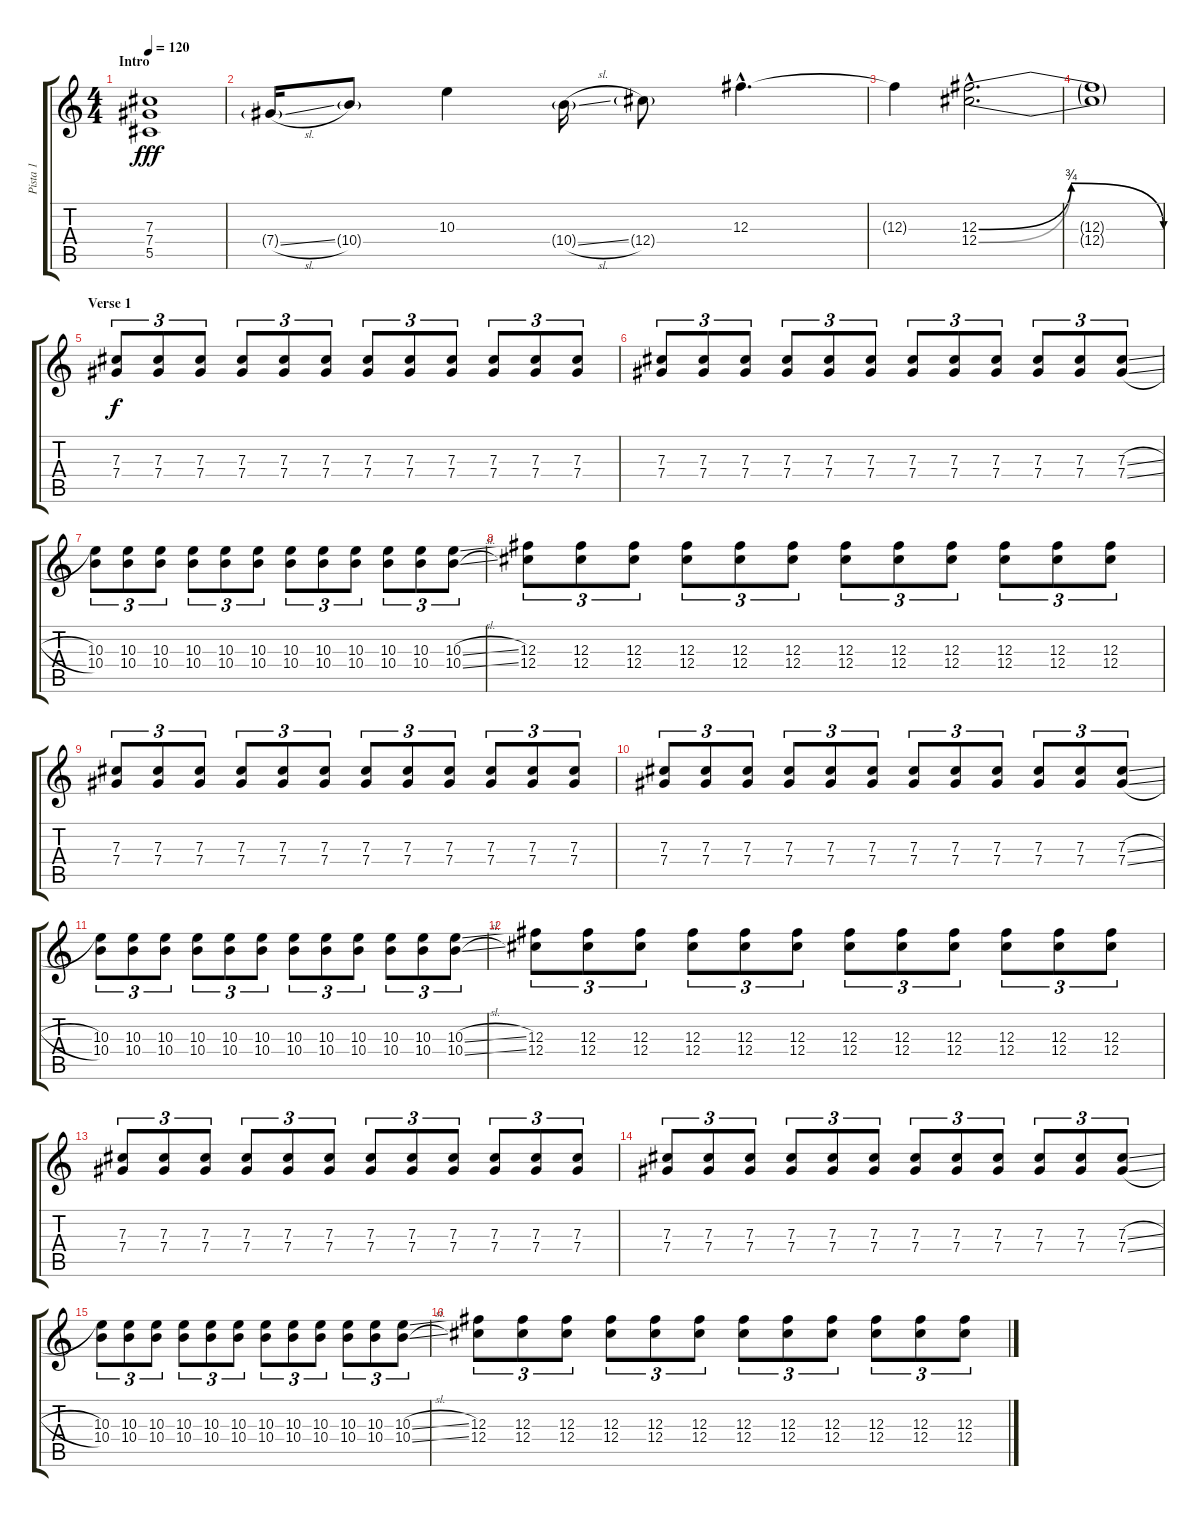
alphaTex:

\track ("Pista 1" "Pista 1") {instrument distortionguitar}
\staff {score tabs}
\tuning (Eb4 Bb3 Gb3 Db3 Ab2 Db2) {hide}
\ts (4 4)
\section ("" "Intro")
\tempo 120
\clef g2
\ks c
(7.3 7.4 5.5).1{dy fff instrument distortionguitar} |
7.4{sl g}.16 10.4{g}.8 10.3.4 10.4{sl g}.16 12.4{g}.8 12.3{hac}.4{d} |
12.3{t}.4 (12.3{be (bendrelease 0 0 30 3 50 3 60 0) hac} 12.4{be (bendrelease 0 0 30 3 50 3 60 0) hac}).2{d} |
(12.3{t} 12.4{t}).1 |
\section ("" "Verse 1")
(7.3 7.4).8{tu (3 2) dy f} (7.3 7.4).8{tu (3 2)} (7.3 7.4).8{tu (3 2)} (7.3 7.4).8{tu (3 2)} (7.3 7.4).8{tu (3 2)} (7.3 7.4).8{tu (3 2)} (7.3 7.4).8{tu (3 2)} (7.3 7.4).8{tu (3 2)} (7.3 7.4).8{tu (3 2)} (7.3 7.4).8{tu (3 2)} (7.3 7.4).8{tu (3 2)} (7.3 7.4).8{tu (3 2)} |
(7.3 7.4).8{tu (3 2)} (7.3 7.4).8{tu (3 2)} (7.3 7.4).8{tu (3 2)} (7.3 7.4).8{tu (3 2)} (7.3 7.4).8{tu (3 2)} (7.3 7.4).8{tu (3 2)} (7.3 7.4).8{tu (3 2)} (7.3 7.4).8{tu (3 2)} (7.3 7.4).8{tu (3 2)} (7.3 7.4).8{tu (3 2)} (7.3 7.4).8{tu (3 2)} (7.3{sl} 7.4{sl}).8{tu (3 2)} |
(10.3 10.4).8{tu (3 2)} (10.3 10.4).8{tu (3 2)} (10.3 10.4).8{tu (3 2)} (10.3 10.4).8{tu (3 2)} (10.3 10.4).8{tu (3 2)} (10.3 10.4).8{tu (3 2)} (10.3 10.4).8{tu (3 2)} (10.3 10.4).8{tu (3 2)} (10.3 10.4).8{tu (3 2)} (10.3 10.4).8{tu (3 2)} (10.3 10.4).8{tu (3 2)} (10.3{sl} 10.4{sl}).8{tu (3 2)} |
(12.3 12.4).8{tu (3 2)} (12.3 12.4).8{tu (3 2)} (12.3 12.4).8{tu (3 2)} (12.3 12.4).8{tu (3 2)} (12.3 12.4).8{tu (3 2)} (12.3 12.4).8{tu (3 2)} (12.3 12.4).8{tu (3 2)} (12.3 12.4).8{tu (3 2)} (12.3 12.4).8{tu (3 2)} (12.3 12.4).8{tu (3 2)} (12.3 12.4).8{tu (3 2)} (12.3 12.4).8{tu (3 2)} |
(7.3 7.4).8{tu (3 2)} (7.3 7.4).8{tu (3 2)} (7.3 7.4).8{tu (3 2)} (7.3 7.4).8{tu (3 2)} (7.3 7.4).8{tu (3 2)} (7.3 7.4).8{tu (3 2)} (7.3 7.4).8{tu (3 2)} (7.3 7.4).8{tu (3 2)} (7.3 7.4).8{tu (3 2)} (7.3 7.4).8{tu (3 2)} (7.3 7.4).8{tu (3 2)} (7.3 7.4).8{tu (3 2)} |
(7.3 7.4).8{tu (3 2)} (7.3 7.4).8{tu (3 2)} (7.3 7.4).8{tu (3 2)} (7.3 7.4).8{tu (3 2)} (7.3 7.4).8{tu (3 2)} (7.3 7.4).8{tu (3 2)} (7.3 7.4).8{tu (3 2)} (7.3 7.4).8{tu (3 2)} (7.3 7.4).8{tu (3 2)} (7.3 7.4).8{tu (3 2)} (7.3 7.4).8{tu (3 2)} (7.3{sl} 7.4{sl}).8{tu (3 2)} |
(10.3 10.4).8{tu (3 2)} (10.3 10.4).8{tu (3 2)} (10.3 10.4).8{tu (3 2)} (10.3 10.4).8{tu (3 2)} (10.3 10.4).8{tu (3 2)} (10.3 10.4).8{tu (3 2)} (10.3 10.4).8{tu (3 2)} (10.3 10.4).8{tu (3 2)} (10.3 10.4).8{tu (3 2)} (10.3 10.4).8{tu (3 2)} (10.3 10.4).8{tu (3 2)} (10.3{sl} 10.4{sl}).8{tu (3 2)} |
(12.3 12.4).8{tu (3 2)} (12.3 12.4).8{tu (3 2)} (12.3 12.4).8{tu (3 2)} (12.3 12.4).8{tu (3 2)} (12.3 12.4).8{tu (3 2)} (12.3 12.4).8{tu (3 2)} (12.3 12.4).8{tu (3 2)} (12.3 12.4).8{tu (3 2)} (12.3 12.4).8{tu (3 2)} (12.3 12.4).8{tu (3 2)} (12.3 12.4).8{tu (3 2)} (12.3 12.4).8{tu (3 2)} |
(7.3 7.4).8{tu (3 2)} (7.3 7.4).8{tu (3 2)} (7.3 7.4).8{tu (3 2)} (7.3 7.4).8{tu (3 2)} (7.3 7.4).8{tu (3 2)} (7.3 7.4).8{tu (3 2)} (7.3 7.4).8{tu (3 2)} (7.3 7.4).8{tu (3 2)} (7.3 7.4).8{tu (3 2)} (7.3 7.4).8{tu (3 2)} (7.3 7.4).8{tu (3 2)} (7.3 7.4).8{tu (3 2)} |
(7.3 7.4).8{tu (3 2)} (7.3 7.4).8{tu (3 2)} (7.3 7.4).8{tu (3 2)} (7.3 7.4).8{tu (3 2)} (7.3 7.4).8{tu (3 2)} (7.3 7.4).8{tu (3 2)} (7.3 7.4).8{tu (3 2)} (7.3 7.4).8{tu (3 2)} (7.3 7.4).8{tu (3 2)} (7.3 7.4).8{tu (3 2)} (7.3 7.4).8{tu (3 2)} (7.3{sl} 7.4{sl}).8{tu (3 2)} |
(10.3 10.4).8{tu (3 2)} (10.3 10.4).8{tu (3 2)} (10.3 10.4).8{tu (3 2)} (10.3 10.4).8{tu (3 2)} (10.3 10.4).8{tu (3 2)} (10.3 10.4).8{tu (3 2)} (10.3 10.4).8{tu (3 2)} (10.3 10.4).8{tu (3 2)} (10.3 10.4).8{tu (3 2)} (10.3 10.4).8{tu (3 2)} (10.3 10.4).8{tu (3 2)} (10.3{sl} 10.4{sl}).8{tu (3 2)} |
(12.3 12.4).8{tu (3 2)} (12.3 12.4).8{tu (3 2)} (12.3 12.4).8{tu (3 2)} (12.3 12.4).8{tu (3 2)} (12.3 12.4).8{tu (3 2)} (12.3 12.4).8{tu (3 2)} (12.3 12.4).8{tu (3 2)} (12.3 12.4).8{tu (3 2)} (12.3 12.4).8{tu (3 2)} (12.3 12.4).8{tu (3 2)} (12.3 12.4).8{tu (3 2)} (12.3 12.4).8{tu (3 2)}
